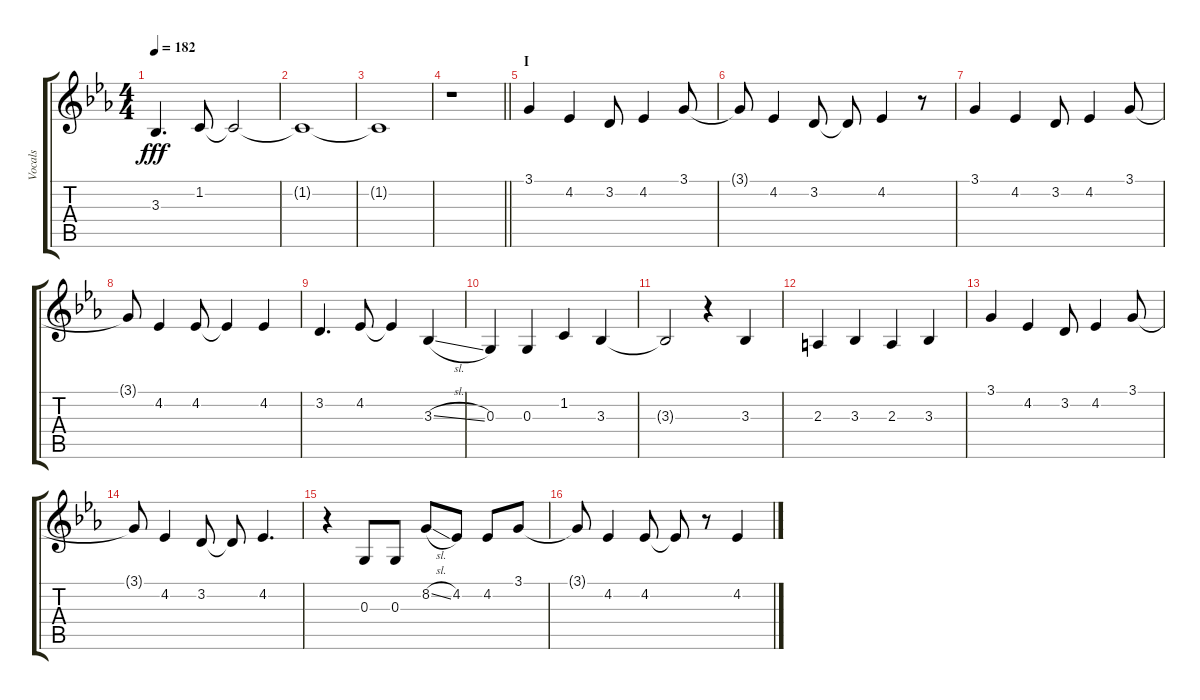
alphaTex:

\track ("Vocals" "Vocals") {instrument voiceoohs}
\staff {score tabs}
\tuning (E4 B3 G3 D3 A2 E2) {hide}
\ts (4 4)
\tempo 182
\clef g2
\ks eb
3.3.4{d dy fff} 1.2.8 1.2{t}.2 |
1.2{t}.1 |
1.2{t}.1 |
\barLineRight lightlight
r.1 |
\section ("" "I")
3.1.4 4.2.4 3.2.8 4.2.4 3.1.8 |
3.1{t}.8 4.2.4 3.2.8 3.2{t}.8 4.2.4 r.8 |
3.1.4 4.2.4 3.2.8 4.2.4 3.1.8 |
3.1{t}.8 4.2.4 4.2.8 4.2{t}.4 4.2.4 |
3.2.4{d} 4.2.8 4.2{t}.4 3.3{sl}.4 |
0.3.4 0.3.4 1.2.4 3.3.4 |
3.3{t}.2 r.4 3.3.4 |
2.3.4 3.3.4 2.3.4 3.3.4 |
3.1.4 4.2.4 3.2.8 4.2.4 3.1.8 |
3.1{t}.8 4.2.4 3.2.8 3.2{t}.8 4.2.4{d} |
r.4 0.3.8 0.3.8 8.2{sl}.8 4.2.8 4.2.8 3.1.8 |
3.1{t}.8 4.2.4 4.2.8 4.2{t}.8 r.8 4.2.4
